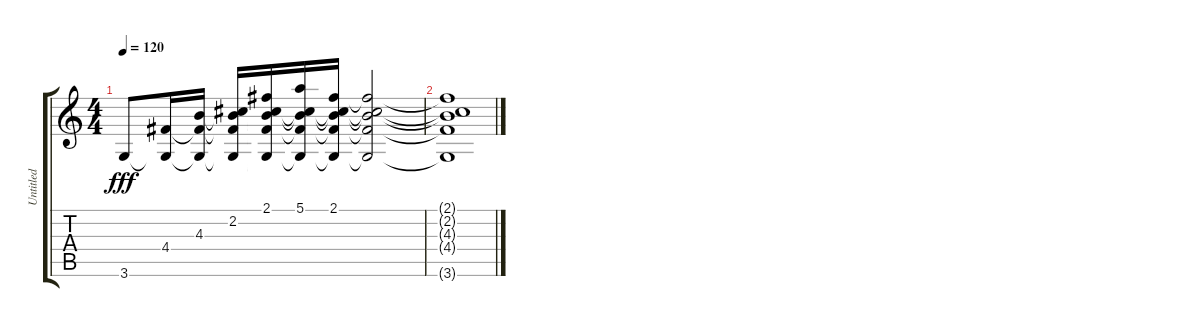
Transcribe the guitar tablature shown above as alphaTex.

\track ("Untitled" "Untitled") {instrument acousticguitarnylon}
\staff {score tabs}
\tuning (E4 B3 G3 D3 A2 E2) {hide}
\ts (4 4)
\tempo 120
\clef g2
\ks c
3.6.8{dy fff} (4.4 3.6{t}).16 (4.3 4.4{t} 3.6{t}).16 (2.2 4.3{t} 4.4{t} 3.6{t}).16 (2.1 2.2{t} 4.3{t} 4.4{t} 3.6{t}).16 (5.1 2.2{t} 4.3{t} 4.4{t} 3.6{t}).16 (2.1 2.2{t} 4.3{t} 4.4{t} 3.6{t}).16 (2.1{t} 2.2{t} 4.3{t} 4.4{t} 3.6{t}).2 |
(2.1{t} 2.2{t} 4.3{t} 4.4{t} 3.6{t}).1
